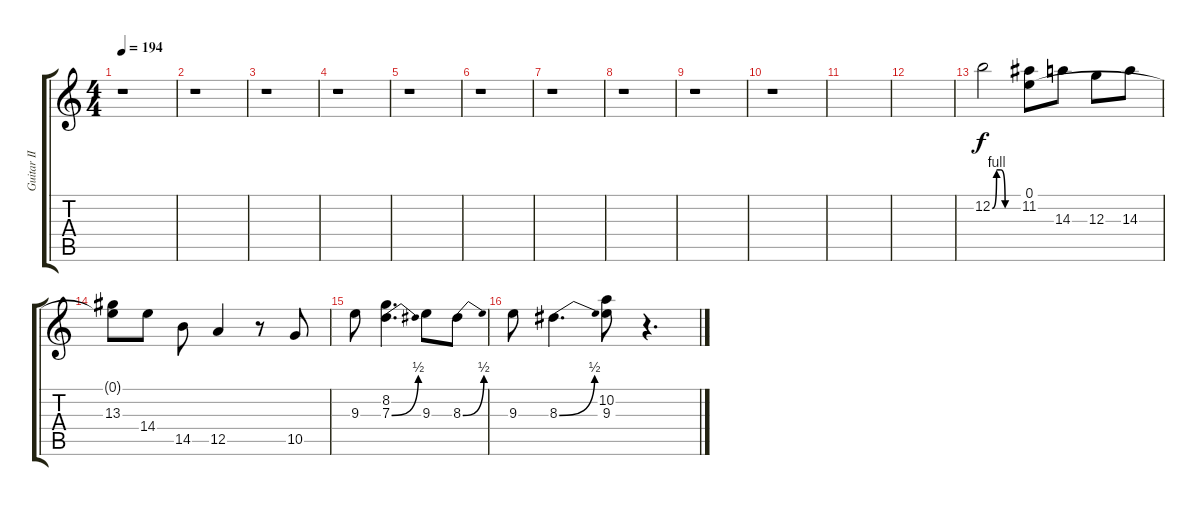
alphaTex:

\track ("Guitar II" "Guitar II") {instrument overdrivenguitar}
\staff {score tabs}
\tuning (E4 B3 G3 D3 A2 E2) {hide}
\ts (4 4)
\tempo 194
\clef g2
\ks c
r.1{dy f} |
r.1 |
r.1 |
r.1 |
r.1 |
r.1 |
r.1 |
r.1 |
r.1 |
r.1 |
|
|
12.2{be (custom 0 0 10 4 20 4 30 0 60 0)}.2 (0.1 11.2).8 14.3.8 12.3.8 14.3.8 |
(0.1{t} 13.3).8 14.4.8 14.5.8 12.5.4 r.8 10.5.8 |
9.3.8 (8.2 7.3{be (bend 0 0 60 2)}).4{d} 9.3.8 8.3{be (bend 0 0 60 2)}.8 |
9.3.8 8.3{be (bend 0 0 60 2)}.4{d} (10.2 9.3).8 r.4{d}
